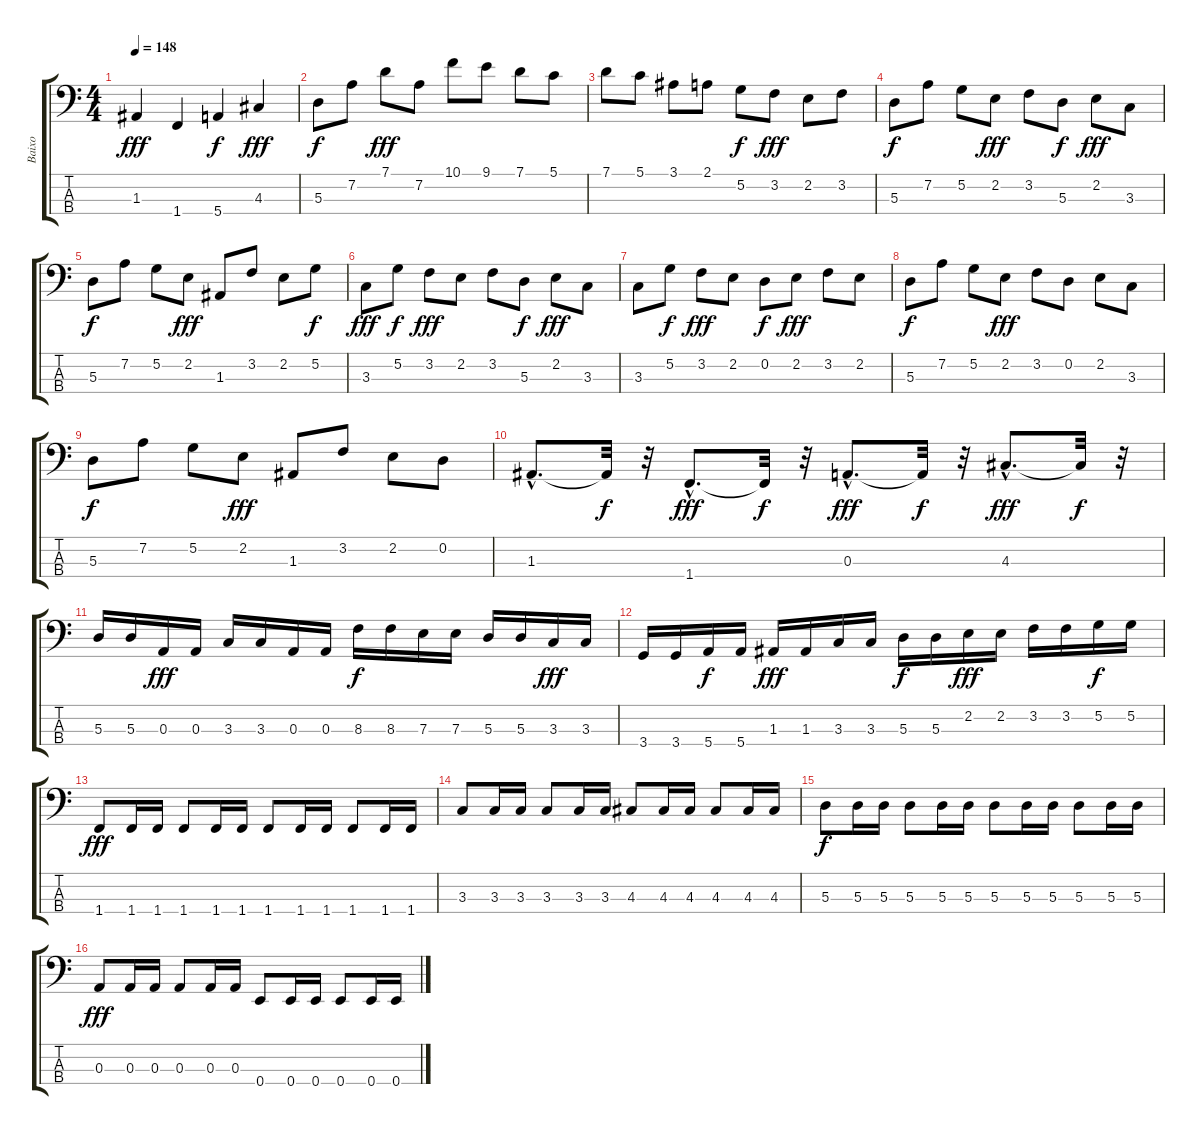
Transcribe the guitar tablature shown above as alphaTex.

\track ("Baixo" "Baixo") {instrument electricbasspick}
\staff {score tabs}
\tuning (G2 D2 A1 E1) {hide}
\ts (4 4)
\tempo 148
\clef f4
\ks c
1.3.4{dy fff} 1.4.4 5.4.4{dy f} 4.3.4{dy fff} |
5.3.8{dy f} 7.2.8 7.1.8{dy fff} 7.2.8 10.1.8 9.1.8 7.1.8 5.1.8 |
7.1.8 5.1.8 3.1.8 2.1.8 5.2.8{dy f} 3.2.8{dy fff} 2.2.8 3.2.8 |
5.3.8{dy f} 7.2.8 5.2.8 2.2.8{dy fff} 3.2.8 5.3.8{dy f} 2.2.8{dy fff} 3.3.8 |
5.3.8{dy f} 7.2.8 5.2.8 2.2.8{dy fff} 1.3.8 3.2.8 2.2.8 5.2.8{dy f} |
3.3.8{dy fff} 5.2.8{dy f} 3.2.8{dy fff} 2.2.8 3.2.8 5.3.8{dy f} 2.2.8{dy fff} 3.3.8 |
3.3.8 5.2.8{dy f} 3.2.8{dy fff} 2.2.8 0.2.8{dy f} 2.2.8{dy fff} 3.2.8 2.2.8 |
5.3.8{dy f} 7.2.8 5.2.8 2.2.8{dy fff} 3.2.8 0.2.8 2.2.8 3.3.8 |
5.3.8{dy f} 7.2.8 5.2.8 2.2.8{dy fff} 1.3.8 3.2.8 2.2.8 0.2.8 |
1.3{hac}.8{d} 1.3{t}.32{dy f} r.32 1.4{hac}.8{d dy fff} 1.4{t}.32{dy f} r.32 0.3{hac}.8{d dy fff} 0.3{t}.32{dy f} r.32 4.3{hac}.8{d dy fff} 4.3{t}.32{dy f} r.32 |
5.3.16 5.3.16 0.3.16{dy fff} 0.3.16 3.3.16 3.3.16 0.3.16 0.3.16 8.3.16{dy f} 8.3.16 7.3.16 7.3.16 5.3.16 5.3.16 3.3.16{dy fff} 3.3.16 |
3.4.16 3.4.16 5.4.16{dy f} 5.4.16 1.3.16{dy fff} 1.3.16 3.3.16 3.3.16 5.3.16{dy f} 5.3.16 2.2.16{dy fff} 2.2.16 3.2.16 3.2.16 5.2.16{dy f} 5.2.16 |
1.4.8{dy fff} 1.4.16 1.4.16 1.4.8 1.4.16 1.4.16 1.4.8 1.4.16 1.4.16 1.4.8 1.4.16 1.4.16 |
3.3.8 3.3.16 3.3.16 3.3.8 3.3.16 3.3.16 4.3.8 4.3.16 4.3.16 4.3.8 4.3.16 4.3.16 |
5.3.8{dy f} 5.3.16 5.3.16 5.3.8 5.3.16 5.3.16 5.3.8 5.3.16 5.3.16 5.3.8 5.3.16 5.3.16 |
0.3.8{dy fff} 0.3.16 0.3.16 0.3.8 0.3.16 0.3.16 0.4.8 0.4.16 0.4.16 0.4.8 0.4.16 0.4.16
